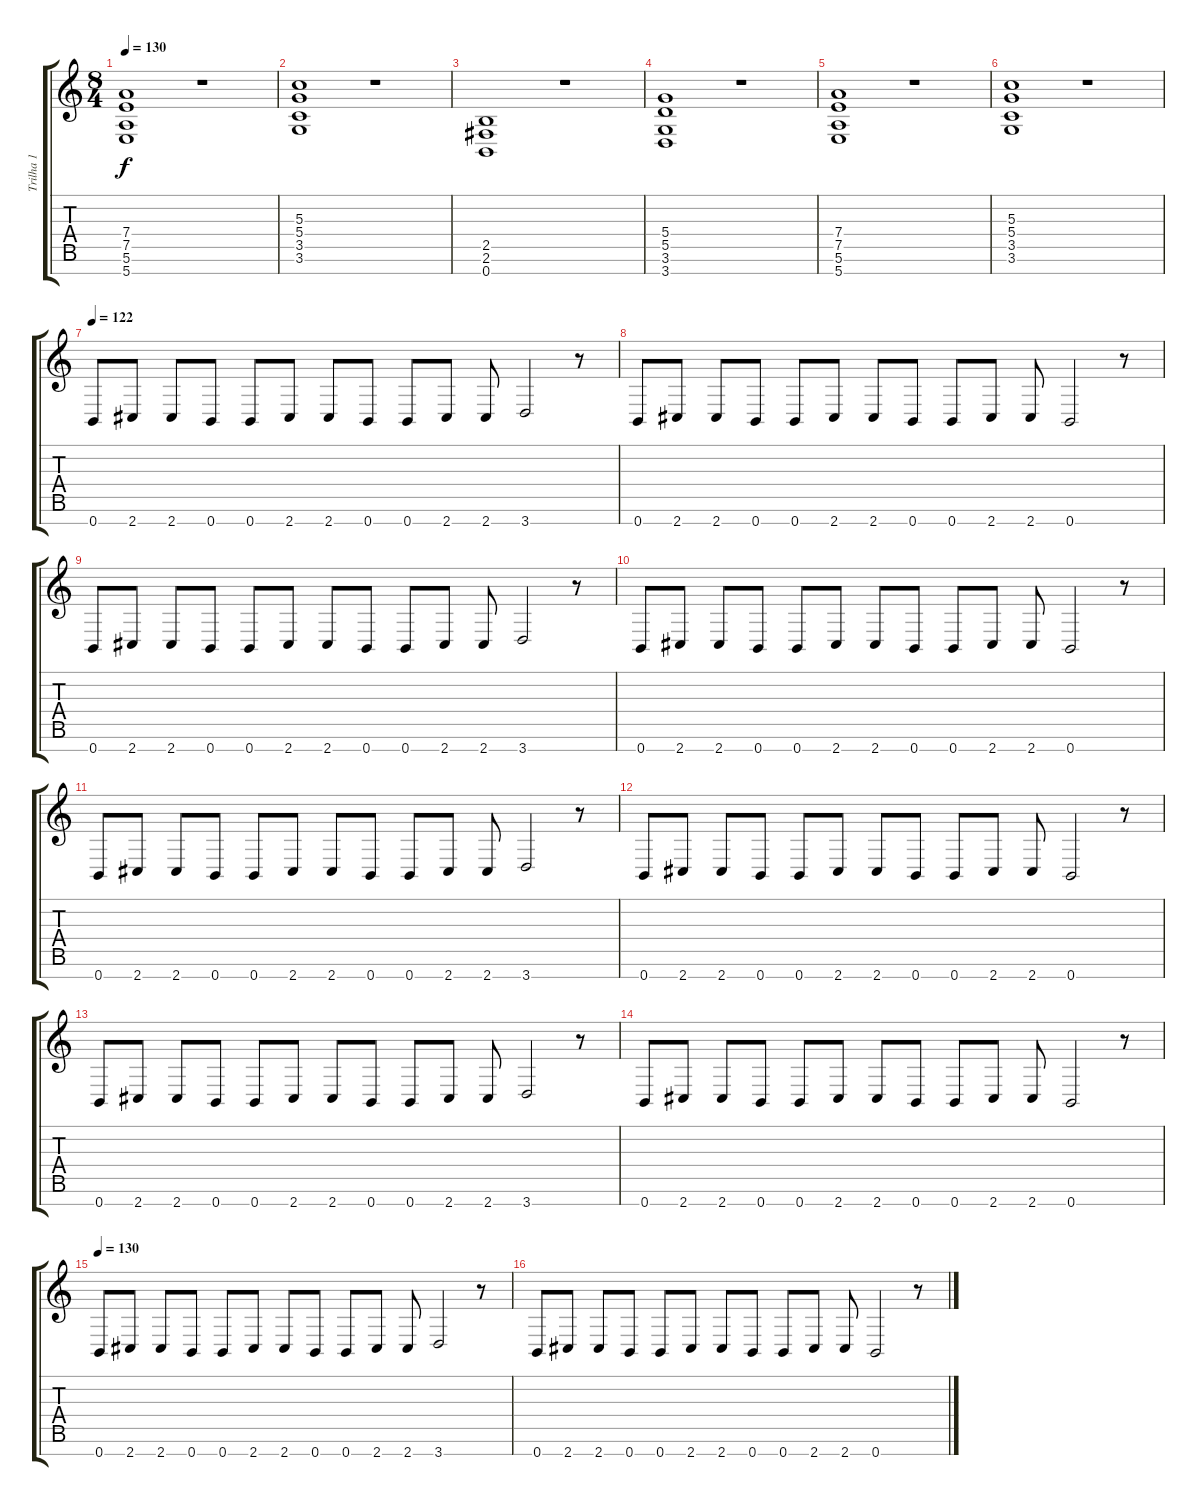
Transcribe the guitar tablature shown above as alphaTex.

\track ("Trilha 1" "Trilha 1") {instrument distortionguitar}
\staff {score tabs}
\tuning (E4 B3 G3 D3 A2 E2 B1) {hide}
\ts (8 4)
\tempo 130
\clef g2
\ks c
(7.4 7.5 5.6 5.7).1{dy f} r.1 |
(5.3 5.4 3.5 3.6).1 r.1 |
(2.5 2.6 0.7).1 r.1 |
(5.4 5.5 3.6 3.7).1 r.1 |
(7.4 7.5 5.6 5.7).1 r.1 |
(5.3 5.4 3.5 3.6).1 r.1 |
\tempo 122
0.7.8 2.7.8 2.7.8 0.7.8 0.7.8 2.7.8 2.7.8 0.7.8 0.7.8 2.7.8 2.7.8 3.7.2 r.8 |
0.7.8 2.7.8 2.7.8 0.7.8 0.7.8 2.7.8 2.7.8 0.7.8 0.7.8 2.7.8 2.7.8 0.7.2 r.8 |
0.7.8 2.7.8 2.7.8 0.7.8 0.7.8 2.7.8 2.7.8 0.7.8 0.7.8 2.7.8 2.7.8 3.7.2 r.8 |
0.7.8 2.7.8 2.7.8 0.7.8 0.7.8 2.7.8 2.7.8 0.7.8 0.7.8 2.7.8 2.7.8 0.7.2 r.8 |
0.7.8 2.7.8 2.7.8 0.7.8 0.7.8 2.7.8 2.7.8 0.7.8 0.7.8 2.7.8 2.7.8 3.7.2 r.8 |
0.7.8 2.7.8 2.7.8 0.7.8 0.7.8 2.7.8 2.7.8 0.7.8 0.7.8 2.7.8 2.7.8 0.7.2 r.8 |
0.7.8 2.7.8 2.7.8 0.7.8 0.7.8 2.7.8 2.7.8 0.7.8 0.7.8 2.7.8 2.7.8 3.7.2 r.8 |
0.7.8 2.7.8 2.7.8 0.7.8 0.7.8 2.7.8 2.7.8 0.7.8 0.7.8 2.7.8 2.7.8 0.7.2 r.8 |
\tempo 130
0.7.8 2.7.8 2.7.8 0.7.8 0.7.8 2.7.8 2.7.8 0.7.8 0.7.8 2.7.8 2.7.8 3.7.2 r.8 |
0.7.8 2.7.8 2.7.8 0.7.8 0.7.8 2.7.8 2.7.8 0.7.8 0.7.8 2.7.8 2.7.8 0.7.2 r.8
